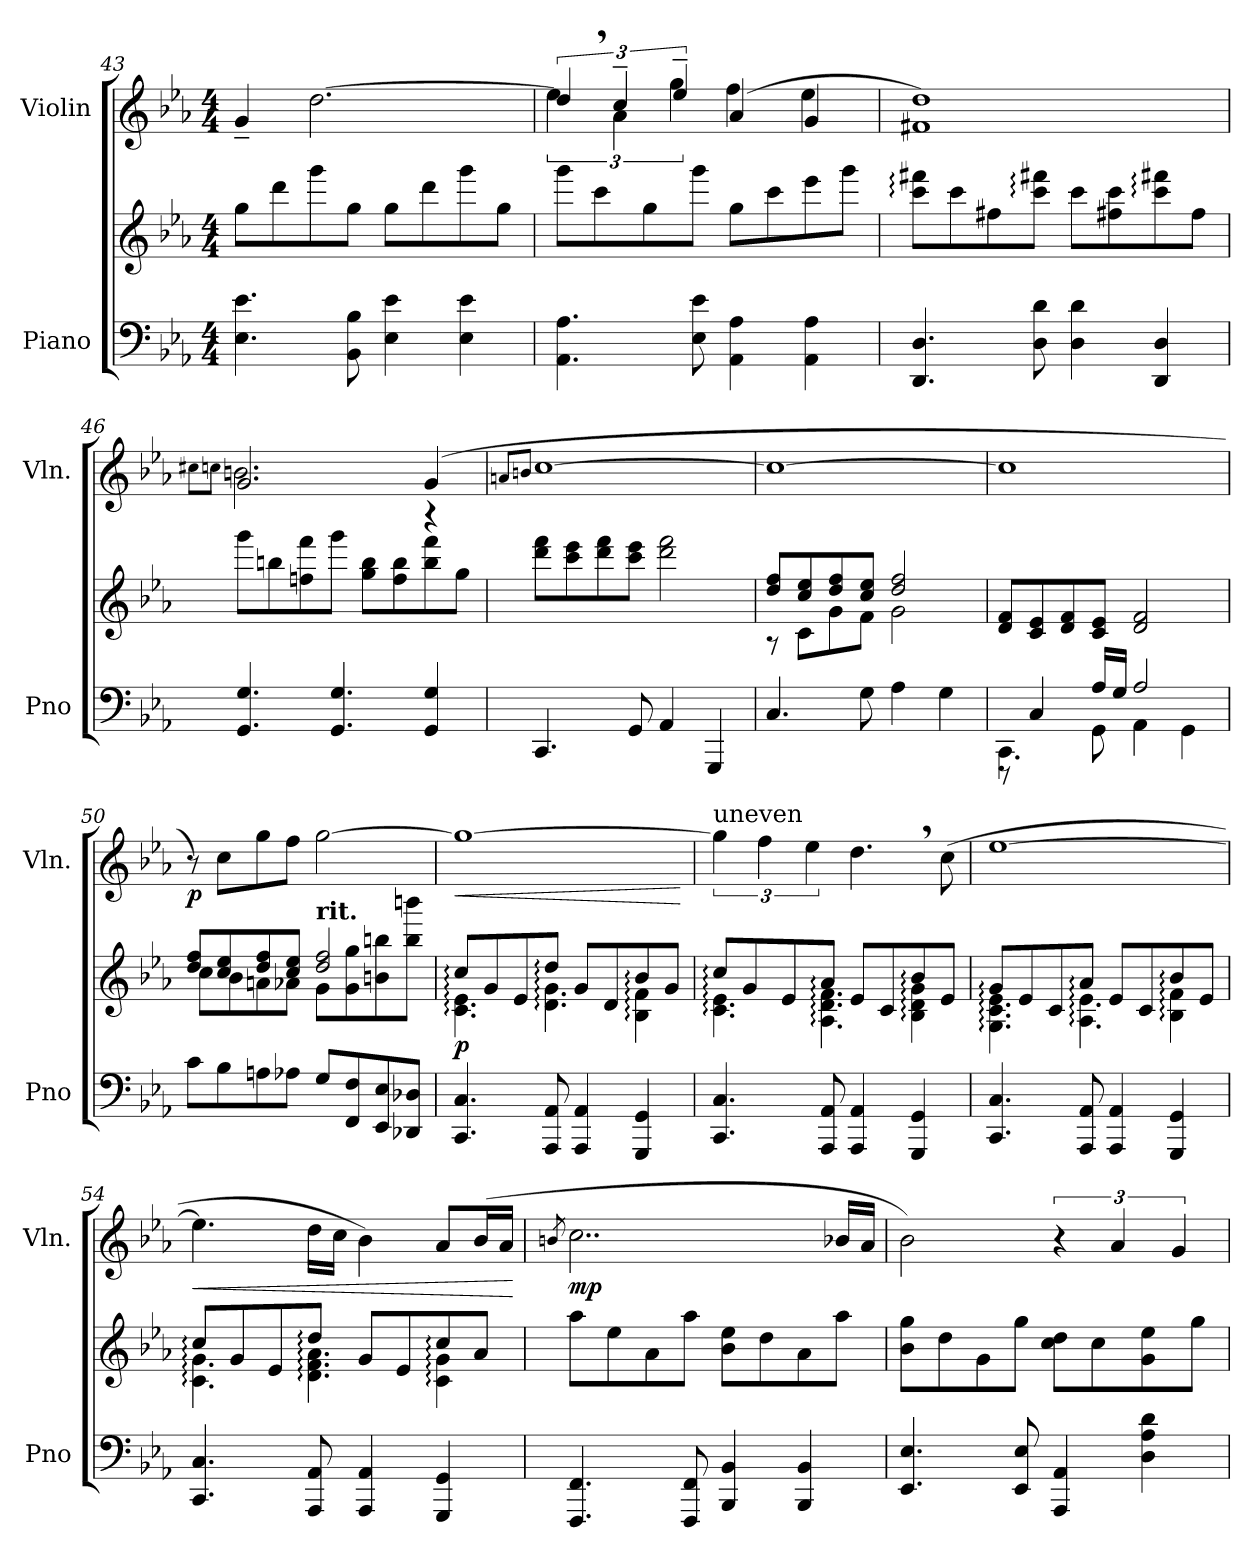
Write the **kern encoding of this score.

**kern	**kern	**dynam	**kern	**dynam
*part2	*part2	*part2	*part1	*part1
*staff3	*staff2	*staff2/3	*staff1	*staff1
*I"Piano	*	*	*I"Violin	*
*I'Pno	*	*	*I'Vln.	*
*clefF4	*clefG2	*	*clefG2	*
*k[b-e-a-]	*k[b-e-a-]	*	*k[b-e-a-]	*
*M4/4	*M4/4	*	*M4/4	*
=43	=43	=43	=43	=43
4.E-\ 4.e-\	8gg\L	.	4g~/	.
.	8ddd\	.	.	.
.	8ggg\	.	[2.dd\	.
8BB-\ 8B-\	8gg\J	.	.	.
4E-\ 4e-\	8gg\L	.	.	.
.	8ddd\	.	.	.
4E-\ 4e-\	8ggg\	.	.	.
.	8gg\J	.	.	.
=44	=44	=44	=44	=44
*	*	*	*^	*
4.AA-\ 4.A-\	8ggg\L	.	6dd,/]	6ee-\	.
.	8ccc\	.	.	.	.
.	.	.	6cc~/	6a-\	.
.	8gg\	.	.	.	.
.	.	.	6ee-~/	6gg\	.
8E-\ 8e-\	8ggg\J	.	.	.	.
4AA-\ 4A-\	8gg\L	.	(>4a-/	4ff\	.
.	8ccc\	.	.	.	.
4AA-\ 4A-\	8eee-\	.	4g/	4ee-\	.
.	8ggg\J	.	.	.	.
!!LO:PB:g=z	!!
=45	=45	=45	=45	=45	=45
4.DD/ 4.D/	8ccc\: 8fff#X\:L	.	1f#X)	1dd	.
.	8ccc\	.	.	.	.
.	8ff#X\	.	.	.	.
8D\ 8d\	8ccc\: 8fff#X\:J	.	.	.	.
4D\ 4d\	8ccc\L	.	.	.	.
.	8ff#X\ 8ccc\	.	.	.	.
4DD/ 4D/	8ccc\: 8fff#X\:	.	.	.	.
.	8ff#\J	.	.	.	.
=46	=46	=46	=46	=46	=46
.	.	.	.	8qcc#X\L	.
.	.	.	.	8qccn\J	.
4.GG/ 4.G/	8ggg\L	.	2.g/	2.bn\	.
.	8bbn\	.	.	.	.
.	8ffn\ 8fff\	.	.	.	.
4.GG/ 4.G/	8ggg\J	.	.	.	.
.	8gg\ 8bb\L	.	.	.	.
.	8ff\ 8bb\	.	.	.	.
4GG/ 4G/	8bb\ 8fff\	.	(>4g/	4r	.
.	8gg\J	.	.	.	.
*	*	*	*v	*v	*
=47	=47	=47	=47	=47
.	.	.	8qan/L	.
.	.	.	8qbn/J	.
4.CC/	8ddd\ 8fff\L	.	[1cc	.
.	8ccc\ 8eee-\	.	.	.
.	8ddd\ 8fff\	.	.	.
8GG/	8ccc\ 8eee-\J	.	.	.
4AA-/	2ddd\ 2fff\	.	.	.
4GGG/	.	.	.	.
=48	=48	=48	=48	=48
*	*^	*	*	*
4.C/	8dd/ 8ff/L	8r	.	1cc_	.
.	8cc/ 8ee-/	8c\L	.	.	.
.	8dd/ 8ff/	8g\	.	.	.
8G\	8cc/ 8ee-/J	8f\J	.	.	.
4A-\	2dd/ 2ff/	2g\	.	.	.
4G\	.	.	.	.	.
*	*v	*v	*	*	*
=49	=49	=49	=49	=49
*^	*	*	*	*
4.CC\	8r	8d/ 8f/L	.	1cc]	.
.	4C/	8c/ 8e-/	.	.	.
.	.	8d/ 8f/	.	.	.
8GG\	16A-/LL	8c/ 8e-/J	.	.	.
.	16G/JJ	.	.	.	.
4AA-\	2A-/	2d/ 2f/	.	.	.
4GG\	.	.	.	.	.
*v	*v	*	*	*	*
!!LO:LB:g=z
=50	=50	=50	=50	=50
*	*^	*	*	*
!	!	!	!	!	!LO:DY:b
8c\L	8dd/ 8ff/L	8cc\L	.	8r)	p
8B-\	8cc/ 8ee-/	8b-\	.	8cc\L	.
8An\	8dd/ 8ff/	8an\	.	8gg\	.
8A-X\J	8cc/ 8ee-/J	8a-X\J	.	8ff\J	.
!	!LO:TX:a:B:t=rit.	!	!	!	!
8G/L	2dd/ 2ff/	8g\L	.	[2gg\	.
8FF/ 8F/	.	8g\ 8gg\	.	.	.
8EE-/ 8E-/	.	8bn\ 8bbn\	.	.	.
8DD-X/ 8D-X/J	.	8bb\ 8bbb\J	.	.	.
=51	=51	=51	=51	=51	=51
!	!	!	!LO:DY:b	!	!LO:HP:b
4.CC/ 4.C/	8cc:/L	4.c\: 4.e-\:	p	1gg_	<
.	8g/	.	.	.	.
.	8e-/	.	.	.	.
8AAA-/ 8AA-/	8dd:/J	4.d\: 4.g\:	.	.	.
4AAA-/ 4AA-/	8g/L	.	.	.	.
.	8d/	.	.	.	.
4GGG/ 4GG/	8b-:/	4B-\: 4f\:	.	.	.
.	8g/J	.	.	.	.
*	*v	*v	*	*	*
.	.	.	.	[
=52	=52	=52	=52	=52
*	*^	*	*	*
!	!	!	!	!LO:TX:a:t=uneven	!
4.CC/ 4.C/	8cc:/L	4.c\: 4.e-\:	.	6gg\]	.
.	8g/	.	.	.	.
.	.	.	.	6ff\	.
.	8e-/	.	.	.	.
.	.	.	.	6ee-\	.
8AAA-/ 8AA-/	8a-:/J	4.A-\: 4.d\: 4.f\:	.	.	.
4AAA-/ 4AA-/	8e-/L	.	.	4.dd,\	.
.	8c/	.	.	.	.
4GGG/ 4GG/	8b-:/	4B-\: 4d\: 4g\:	.	.	.
.	8e-/J	.	.	(>8cc\	.
=53	=53	=53	=53	=53	=53
4.CC/ 4.C/	8g:/L	4.G\: 4.c\: 4.e-\:	.	[1ee-	.
.	8e-/	.	.	.	.
.	8c/	.	.	.	.
8AAA-/ 8AA-/	8a-:/J	4.A-\: 4.e-\:	.	.	.
4AAA-/ 4AA-/	8e-/L	.	.	.	.
.	8c/	.	.	.	.
4GGG/ 4GG/	8b-:/	4B-\: 4f\:	.	.	.
.	8e-/J	.	.	.	.
!!LO:LB:g=z
=54	=54	=54	=54	=54	=54
!	!	!	!	!	!LO:HP:b
4.CC/ 4.C/	8cc:/L	4.c\: 4.g\:	.	4.ee-\]	<
.	8g/	.	.	.	.
.	8e-/	.	.	.	.
8AAA-/ 8AA-/	8dd:/J	4.d\: 4.f\: 4.a-\:	.	16dd\LL	.
.	.	.	.	16cc\JJ	.
4AAA-/ 4AA-/	8g/L	.	.	4b-\)	.
.	8e-/	.	.	.	.
4GGG/ 4GG/	8cc:/	4c\: 4g\:	.	8a-/L	.
.	8a-/J	.	.	(>16b-/L	.
.	.	.	.	16a-/JJ	.
*	*v	*v	*	*	*
.	.	.	.	[
=55	=55	=55	=55	=55
.	.	.	8qbn/	.
!	!	!	!	!LO:DY:b
4.FFF/ 4.FF/	8aa-\L	.	2..cc\	mp
.	8ee-\	.	.	.
.	8a-\	.	.	.
8FFF/ 8FF/	8aa-\J	.	.	.
4BBB-/ 4BB-/	8b-\ 8ee-\L	.	.	.
.	8dd\	.	.	.
4BBB-/ 4BB-/	8a-\	.	.	.
.	8aa-\J	.	16b-X/LL	.
.	.	.	16a-/JJ	.
=56	=56	=56	=56	=56
4.EE-/ 4.E-/	8b-\ 8gg\L	.	2b-\)	.
.	8dd\	.	.	.
.	8g\	.	.	.
8EE-/ 8E-/	8gg\J	.	.	.
4AAA-/ 4AA-/	8cc\ 8dd\L	.	6r	.
.	8cc\	.	.	.
.	.	.	6a-/	.
4D\ 4A-\ 4d\	8g\ 8ee-\	.	.	.
.	.	.	6g/	.
.	8gg\J	.	.	.
=	=	=	=	=
*-	*-	*-	*-	*-
